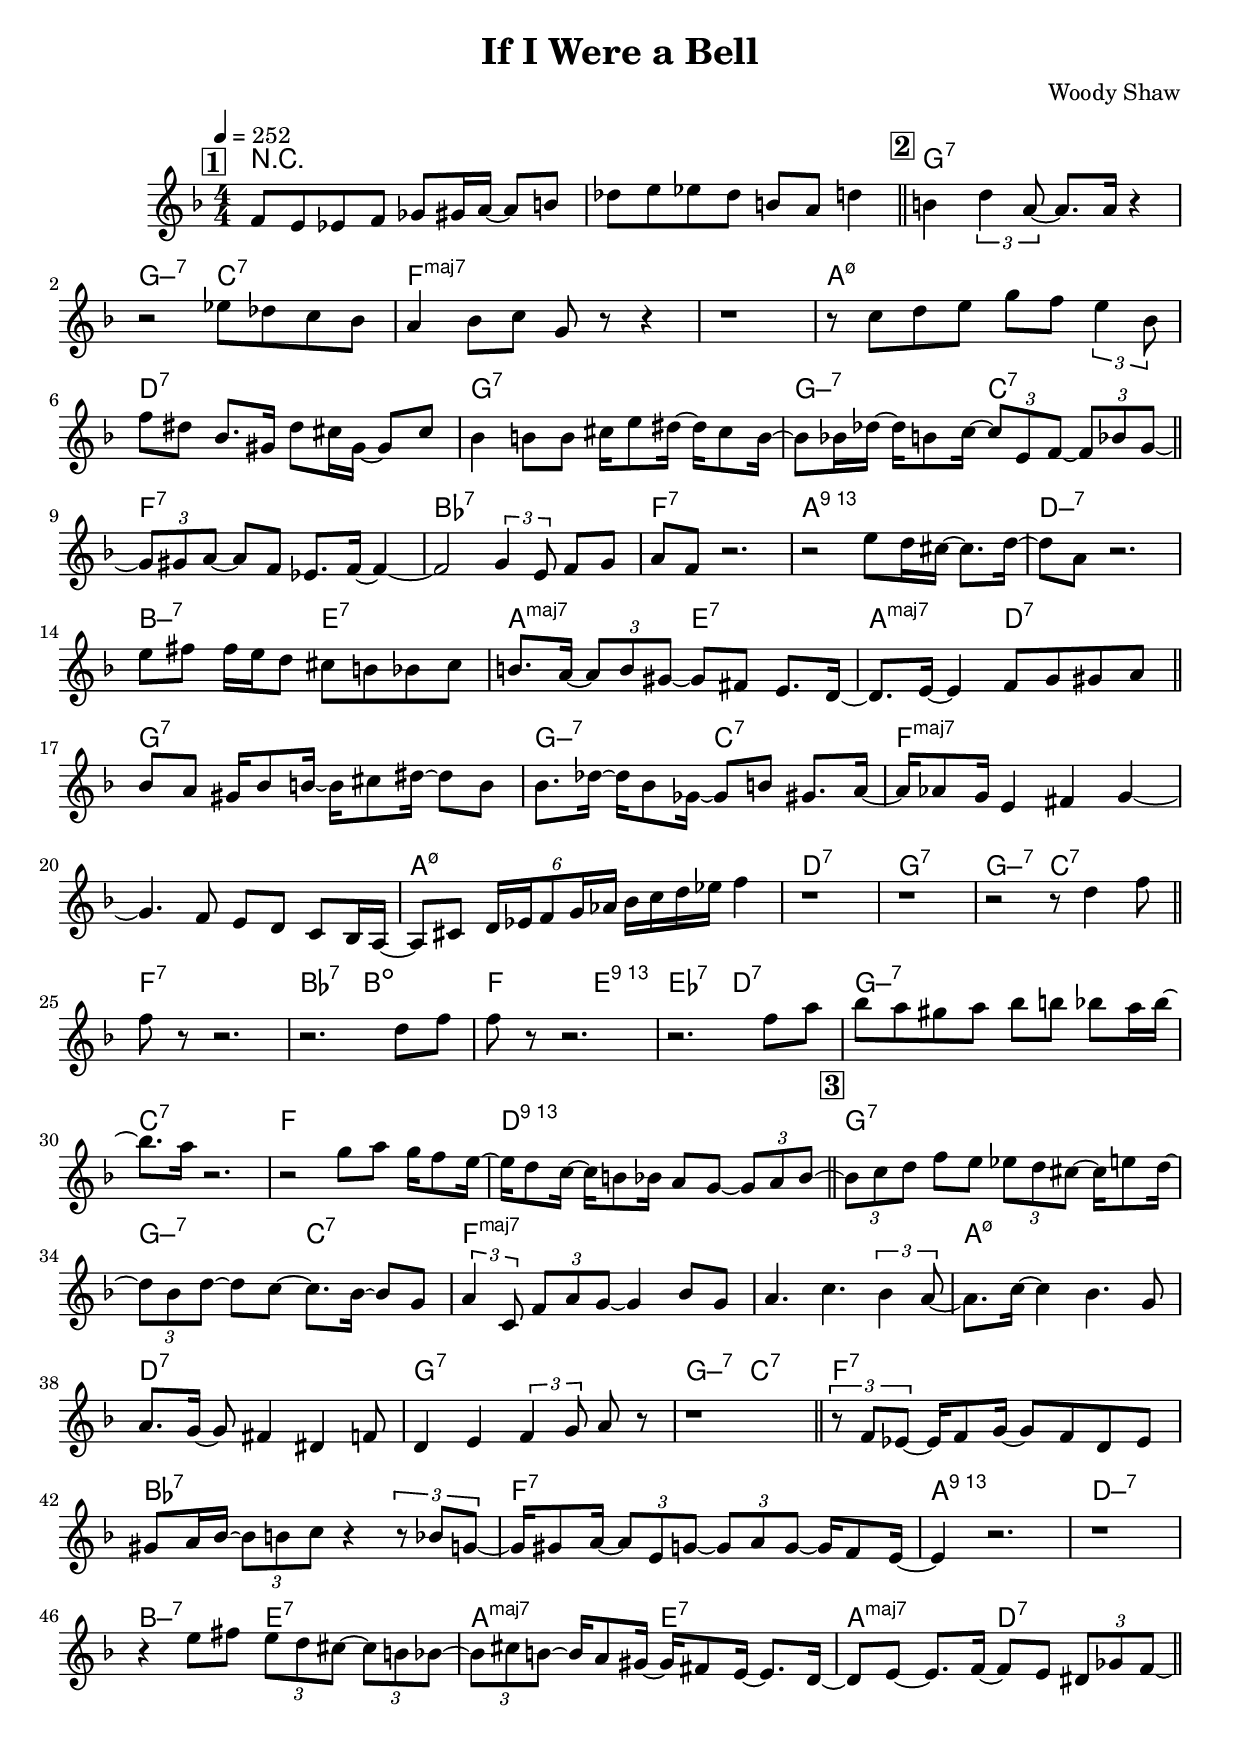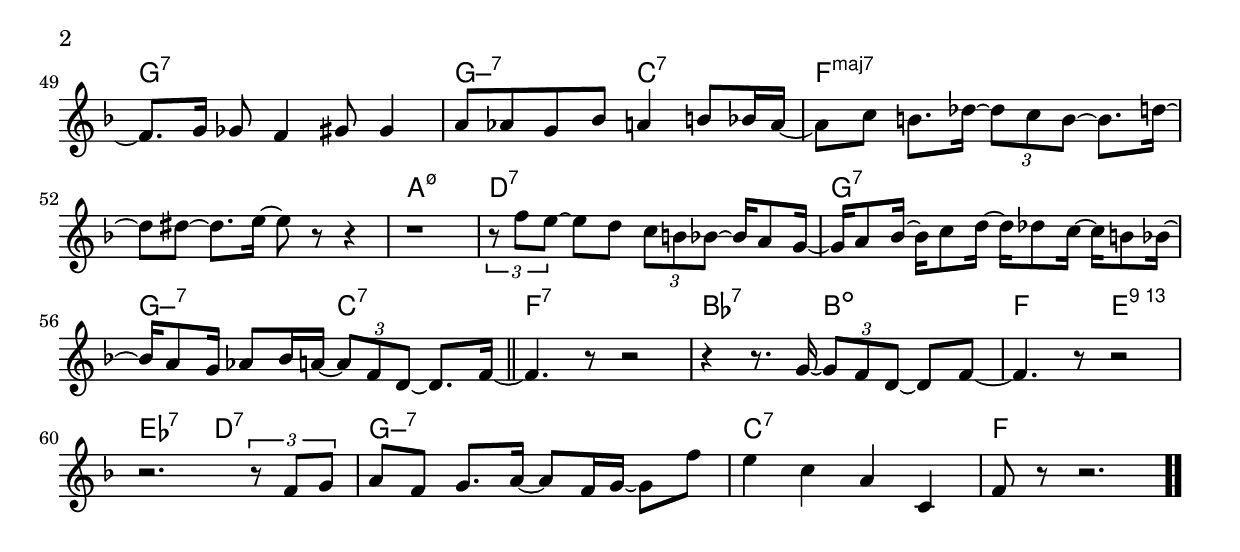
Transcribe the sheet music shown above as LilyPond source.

\version "2.13.2"

#(ly:set-option 'point-and-click #f)

\header {
  title = "If I Were a Bell"
  composer = "Woody Shaw"
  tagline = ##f
}
global =
{
    \override Staff.TimeSignature #'style = #'()
    \time 4/4
    \clef "treble"
    \key f \major
    \override Rest #'direction = #'0
    \override MultiMeasureRest #'staff-position = #0
}
\score
{
<<
    \transpose c' c'

    \new ChordNames { \chords {
      \set majorSevenSymbol = \markup { "maj7" }
      \set minorChordModifier = \markup { \char ##x2013 }
      | r1 | s1 
      | g1:7 | g2:min7 c2:7 | f1:maj | s1 | a1:min5-7 | d1:7 | g1:7 | g2:min7 c2:7 
      | f1:7 | bes1:7 | f1:7 | a1:775+ | d1:min7 | b2:min7 e2:7 | a2:maj e2:7 | a2:maj d2:7 
      | g1:7 | g2:min7 c2:7 | f1:maj | s1 | a1:min5-7 | d1:7 | g1:7 | g2:min7 c2:7 
      | f1:7 | bes2:7 b2:dim | f2 e2:775+ | es2:7 d2:7 | g1:min7 | c1:7 | f1 | d1:775+ 
      | g1:7 | g2:min7 c2:7 | f1:maj | s1 | a1:min5-7 | d1:7 | g1:7 | g2:min7 c2:7 
      | f1:7 | bes1:7 | f1:7 | a1:775+ | d1:min7 | b2:min7 e2:7 | a2:maj e2:7 | a2:maj d2:7 
      | g1:7 | g2:min7 c2:7 | f1:maj | s1 | a1:min5-7 | d1:7 | g1:7 | g2:min7 c2:7 
      | f1:7 | bes2:7 b2:dim | f2 e2:775+ | es2:7 d2:7 | g1:min7 | c1:7 | f1|
      }
      }

    \new Staff
    <<
    \transpose c' c'

    {
      \global
  		%\override Score.MetronomeMark #'transparent = ##t
  		%\override Score.MetronomeMark #'stencil = ##f
  		
  		\override HorizontalBracket #'direction = #UP
  		\override HorizontalBracket #'bracket-flare = #'(0 . 0)
  		
  		\override TextSpanner #'dash-fraction = #1.0
  		\override TextSpanner #'bound-details #'left #'text = \markup{ \concat{\draw-line #'(0 . -1.0) \draw-line #'(1.0 . 0) }}
  		\override TextSpanner #'bound-details #'right #'text = \markup{ \concat{ \draw-line #'(1.0 . 0) \draw-line #'(0 . -1.0) }}
          \set Score.markFormatter = #format-mark-box-numbers


      \tempo 4 = 252
      \set Score.currentBarNumber = #-1
     
      \bar "||" \mark \default f'8 e'8 es'8 f'8 ges'8 gis'16 a'16~ a'8 b'8 
      | des''8 e''8 es''8 des''8 b'8 a'8 d''4 
      \bar "||" \mark \default b'4 \tuplet 3/2 {d''4 a'8~} a'8. a'16 r4 
      | r2 es''8 des''8 c''8 bes'8 
      | a'4 bes'8 c''8 g'8 r8 r4 
      | r1 
      | r8 c''8 d''8 e''8 g''8 f''8 \tuplet 3/2 {e''4 bes'8} 
      | f''8 dis''8 bes'8. gis'16 dis''8 cis''16 gis'16~ gis'8 cis''8 
      | bes'4 b'8 b'8 cis''16 e''8 dis''16~ dis''16 cis''8 b'16~ 
      | b'8 bes'16 des''16~ des''16 b'8 c''16~ \tuplet 3/2 {c''8 e'8 f'8~} \tuplet 3/2 {f'8 bes'8 g'8~} 
      \bar "||" \tuplet 3/2 {g'8 gis'8 a'8~} a'8 f'8 es'8. f'16~ f'4~ 
      | f'2 \tuplet 3/2 {g'4 e'8} f'8 g'8 
      | a'8 f'8 r2. 
      | r2 e''8 d''16 cis''16~ cis''8. d''16~ 
      | d''8 a'8 r2. 
      | e''8 fis''8 fis''16 e''16 d''8 cis''8 b'8 bes'8 cis''8 
      | b'8. a'16~ \tuplet 3/2 {a'8 b'8 gis'8~} gis'8 fis'8 e'8. d'16~ 
      | d'8. e'16~ e'4 f'8 g'8 gis'8 a'8 
      \bar "||" bes'8 a'8 gis'16 bes'8 b'16~ b'16 cis''8 dis''16~ dis''8 b'8 
      | bes'8. des''16~ des''16 bes'8 ges'16~ ges'8 b'8 gis'8. a'16~ 
      | a'16 aes'8 g'16 e'4 fis'4 g'4~ 
      | g'4. f'8 e'8 d'8 c'8 bes16 a16~ 
      | a8 cis'8 \tuplet 6/4 {d'16 es'16 f'8 g'16 aes'16} bes'16 c''16 d''16 es''16 f''4 
      | r1 
      | r1 
      | r2 r8 d''4 f''8 
      \bar "||" f''8 r8 r2. 
      | r2. d''8 f''8 
      | f''8 r8 r2. 
      | r2. f''8 a''8 
      | bes''8 a''8 gis''8 a''8 bes''8 b''8 bes''8 a''16 bes''16~ 
      | bes''8. a''16 r2. 
      | r2 g''8 a''8 g''16 f''8 e''16~ 
      | e''16 d''8 c''16~ c''16 b'8 bes'16 a'8 g'8~ \tuplet 3/2 {g'8 a'8 bes'8~} 
      \bar "||" \mark \default \tuplet 3/2 {bes'8 c''8 d''8} f''8 e''8 \tuplet 3/2 {es''8 d''8 cis''8~} cis''16 e''8 d''16~ 
      | \tuplet 3/2 {d''8 bes'8 d''8~} d''8 c''8~ c''8. bes'16~ bes'8 g'8 
      | \tuplet 3/2 {a'4 c'8} \tuplet 3/2 {f'8 a'8 g'8~} g'4 bes'8 g'8 
      | a'4. c''4. \tuplet 3/2 {bes'4 a'8~} 
      | a'8. c''16~ c''4 bes'4. g'8 
      | a'8. g'16~ g'8 fis'4 dis'4 f'8 
      | d'4 e'4 \tuplet 3/2 {f'4 g'8} a'8 r8 
      | r1 
      \bar "||" \tuplet 3/2 {r8 f'8 es'8~} es'16 f'8 g'16~ g'8 f'8 d'8 es'8 
      | gis'8 a'16 bes'16~ \tuplet 3/2 {bes'8 b'8 c''8} r4 \tuplet 3/2 {r8 bes'8 g'8~} 
      | g'16 gis'8 a'16~ \tuplet 3/2 {a'8 e'8 g'8~} \tuplet 3/2 {g'8 a'8 g'8~} g'16 f'8 e'16~ 
      | e'4 r2. 
      | r1 
      | r4 e''8 fis''8 \tuplet 3/2 {e''8 d''8 cis''8~} \tuplet 3/2 {cis''8 b'8 bes'8~} 
      | \tuplet 3/2 {bes'8 cis''8 b'8~} b'16 a'8 gis'16~ gis'16 fis'8 e'16~ e'8. d'16~ 
      | d'8 e'8~ e'8. f'16~ f'8 e'8 \tuplet 3/2 {dis'8 ges'8 f'8~} 
      \bar "||" f'8. g'16 ges'8 f'4 gis'8 gis'4 
      | a'8 aes'8 g'8 bes'8 a'4 b'8 bes'16 a'16~ 
      | a'8 c''8 b'8. des''16~ \tuplet 3/2 {des''8 c''8 b'8~} b'8. d''16~ 
      | d''8 dis''8~ dis''8. e''16~ e''8 r8 r4 
      | r1 
      | \tuplet 3/2 {r8 f''8 e''8~} e''8 d''8 \tuplet 3/2 {c''8 b'8 bes'8~} bes'16 a'8 g'16~ 
      | g'16 a'8 bes'16~ bes'16 c''8 d''16~ d''16 des''8 c''16~ c''16 b'8 bes'16~ 
      | bes'16 a'8 g'16 aes'8 bes'16 a'16~ \tuplet 3/2 {a'8 f'8 d'8~} d'8. f'16~ 
      \bar "||" f'4. r8 r2 
      | r4 r8. g'16~ \tuplet 3/2 {g'8 f'8 d'8~} d'8 f'8~ 
      | f'4. r8 r2 
      | r2. \tuplet 3/2 {r8 f'8 g'8} 
      | a'8 f'8 g'8. a'16~ a'8 f'16 g'16~ g'8 f''8 
      | e''4 c''4 a'4 c'4 
      | f'8 r8 r2.\bar  ".."
    }
    >>
>>    
}
